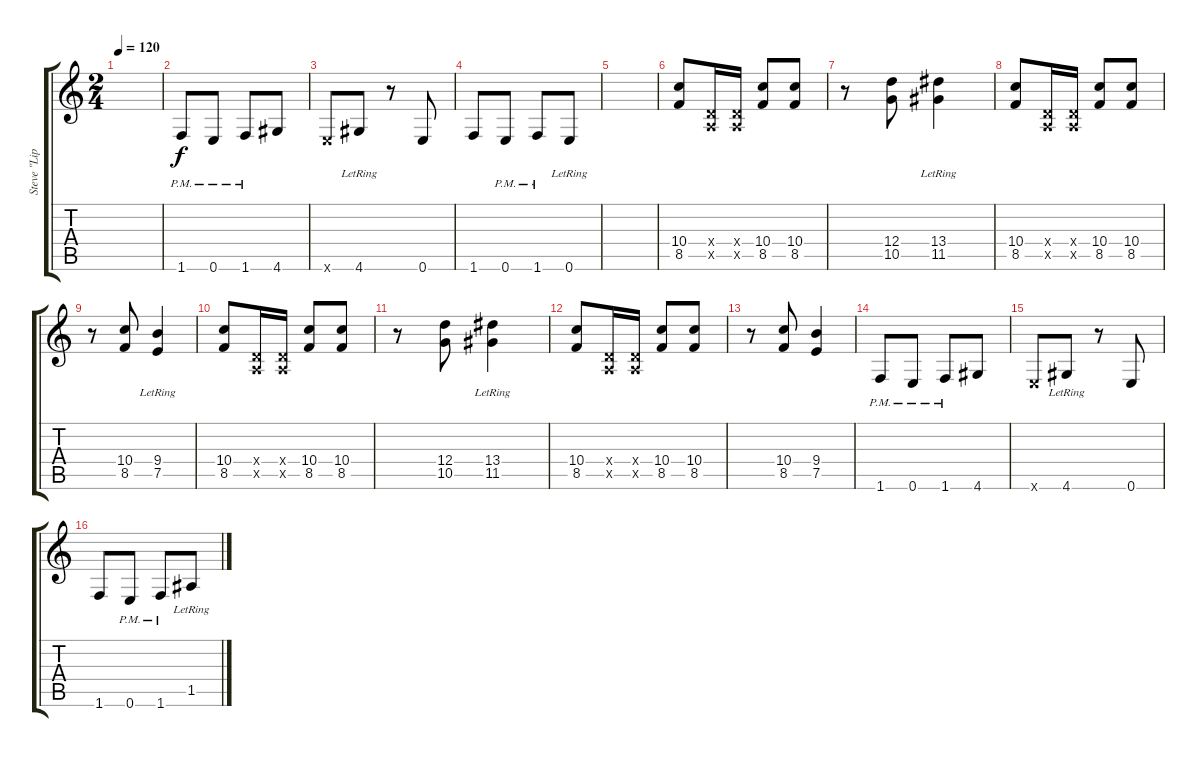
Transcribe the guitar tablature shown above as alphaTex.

\track ("Steve \"Lips\" Kudlow" "Steve \"Lip") {instrument distortionguitar}
\staff {score tabs}
\tuning (E4 B3 G3 D3 A2 E2) {hide}
\ts (2 4)
\tempo 120
\clef g2
\ks c
|
1.6{pm}.8 0.6{pm}.8 1.6{pm}.8 4.6.8 |
0.6{x}.8 4.6{lr}.8 r.8 0.6.8 |
1.6.8 0.6{pm}.8 1.6{pm}.8 0.6{lr}.8 |
|
(10.4 8.5).8 (0.4{x} 0.5{x}).16 (0.4{x} 0.5{x}).16 (10.4 8.5).8 (10.4 8.5).8 |
r.8 (12.4 10.5).8 (13.4 11.5{lr}).4 |
(10.4 8.5).8 (0.4{x} 0.5{x}).16 (0.4{x} 0.5{x}).16 (10.4 8.5).8 (10.4 8.5).8 |
r.8 (10.4 8.5).8 (9.4 7.5{lr}).4 |
(10.4 8.5).8 (0.4{x} 0.5{x}).16 (0.4{x} 0.5{x}).16 (10.4 8.5).8 (10.4 8.5).8 |
r.8 (12.4 10.5).8 (13.4 11.5{lr}).4 |
(10.4 8.5).8 (0.4{x} 0.5{x}).16 (0.4{x} 0.5{x}).16 (10.4 8.5).8 (10.4 8.5).8 |
r.8 (10.4 8.5).8 (9.4 7.5).4 |
1.6{pm}.8 0.6{pm}.8 1.6{pm}.8 4.6.8 |
0.6{x}.8 4.6{lr}.8 r.8 0.6.8 |
1.6.8 0.6{pm}.8 1.6{pm}.8 1.5{lr}.8
